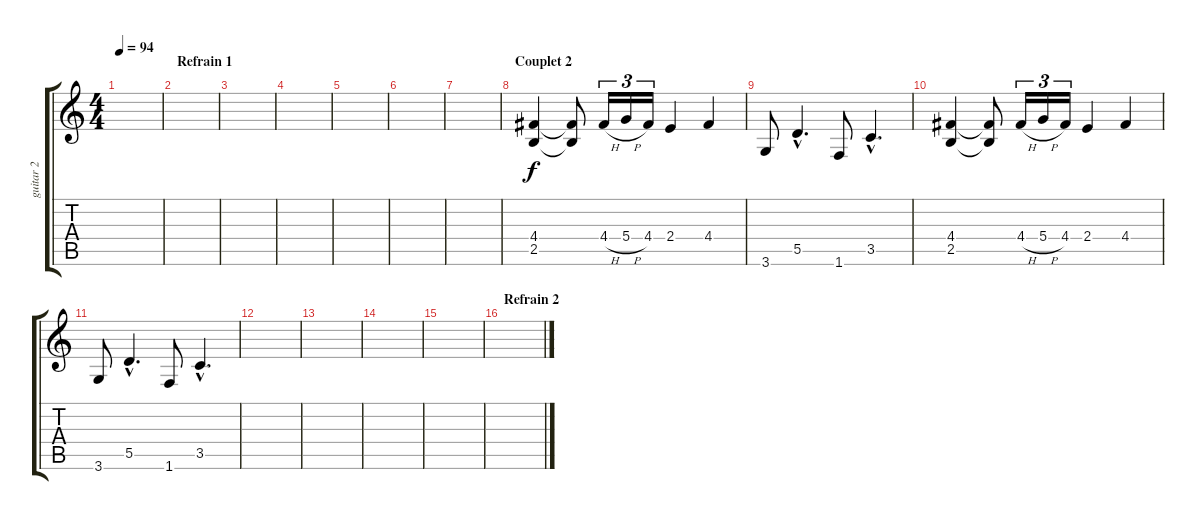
\track ("guitar 2" "guitar 2") {instrument overdrivenguitar}
\staff {score tabs}
\tuning (E4 B3 G3 D3 A2 E2) {hide}
\ts (4 4)
\tempo 94
\clef g2
\ks c
|
\section ("" "Refrain 1")
|
|
|
|
|
|
\section ("" "Couplet 2")
(4.4 2.5).4 (4.4{t} 2.5{t}).8 4.4{h}.16{tu (3 2)} 5.4{h}.16{tu (3 2)} 4.4.16{tu (3 2)} 2.4.4 4.4.4 |
3.6.8 5.5{hac}.4{d} 1.6.8 3.5{hac}.4{d} |
(4.4 2.5).4 (4.4{t} 2.5{t}).8 4.4{h}.16{tu (3 2)} 5.4{h}.16{tu (3 2)} 4.4.16{tu (3 2)} 2.4.4 4.4.4 |
3.6.8 5.5{hac}.4{d} 1.6.8 3.5{hac}.4{d} |
|
|
|
|
\section ("" "Refrain 2")
